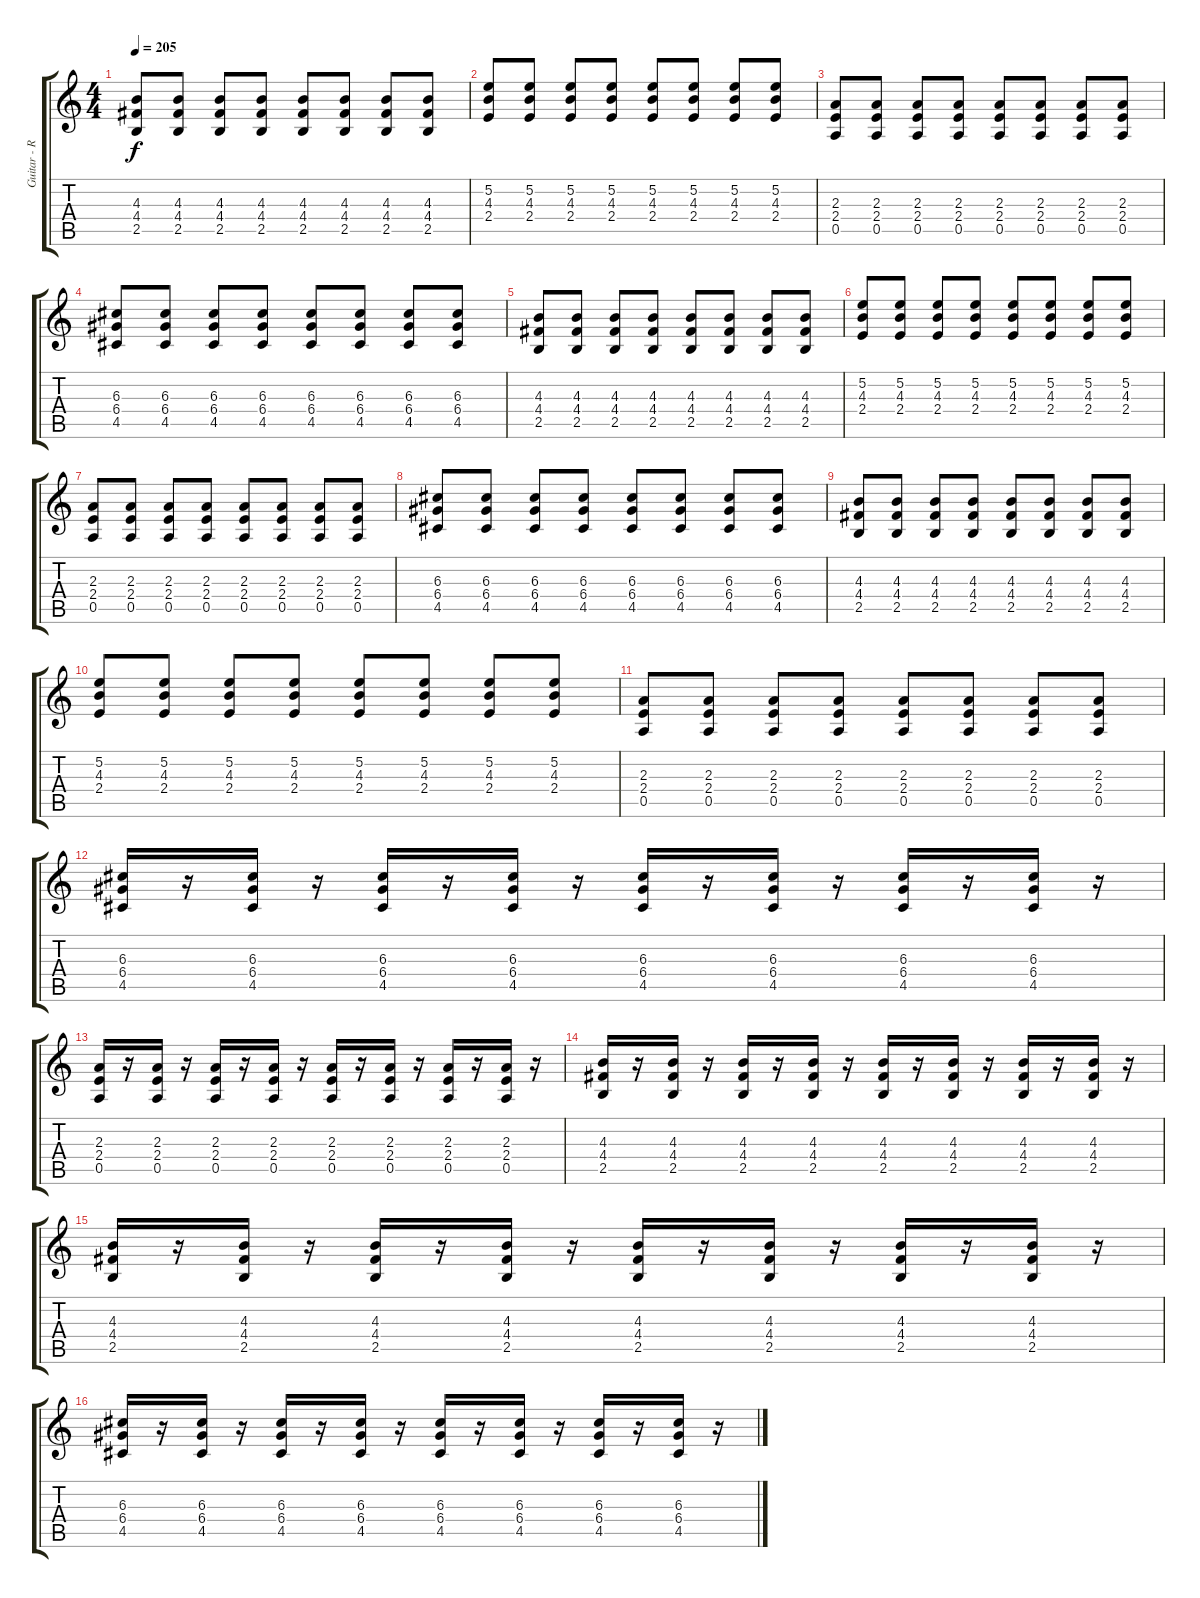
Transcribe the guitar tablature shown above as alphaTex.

\track ("Guitar - Rythem" "Guitar - R") {instrument distortionguitar}
\staff {score tabs}
\tuning (E4 B3 G3 D3 A2 E2) {hide}
\ts (4 4)
\tempo 205
\clef g2
\ks c
(4.3 4.4 2.5).8{dy f} (4.3 4.4 2.5).8 (4.3 4.4 2.5).8 (4.3 4.4 2.5).8 (4.3 4.4 2.5).8 (4.3 4.4 2.5).8 (4.3 4.4 2.5).8 (4.3 4.4 2.5).8 |
(5.2 4.3 2.4).8 (5.2 4.3 2.4).8 (5.2 4.3 2.4).8 (5.2 4.3 2.4).8 (5.2 4.3 2.4).8 (5.2 4.3 2.4).8 (5.2 4.3 2.4).8 (5.2 4.3 2.4).8 |
(2.3 2.4 0.5).8 (2.3 2.4 0.5).8 (2.3 2.4 0.5).8 (2.3 2.4 0.5).8 (2.3 2.4 0.5).8 (2.3 2.4 0.5).8 (2.3 2.4 0.5).8 (2.3 2.4 0.5).8 |
(6.3 6.4 4.5).8 (6.3 6.4 4.5).8 (6.3 6.4 4.5).8 (6.3 6.4 4.5).8 (6.3 6.4 4.5).8 (6.3 6.4 4.5).8 (6.3 6.4 4.5).8 (6.3 6.4 4.5).8 |
(4.3 4.4 2.5).8 (4.3 4.4 2.5).8 (4.3 4.4 2.5).8 (4.3 4.4 2.5).8 (4.3 4.4 2.5).8 (4.3 4.4 2.5).8 (4.3 4.4 2.5).8 (4.3 4.4 2.5).8 |
(5.2 4.3 2.4).8 (5.2 4.3 2.4).8 (5.2 4.3 2.4).8 (5.2 4.3 2.4).8 (5.2 4.3 2.4).8 (5.2 4.3 2.4).8 (5.2 4.3 2.4).8 (5.2 4.3 2.4).8 |
(2.3 2.4 0.5).8 (2.3 2.4 0.5).8 (2.3 2.4 0.5).8 (2.3 2.4 0.5).8 (2.3 2.4 0.5).8 (2.3 2.4 0.5).8 (2.3 2.4 0.5).8 (2.3 2.4 0.5).8 |
(6.3 6.4 4.5).8 (6.3 6.4 4.5).8 (6.3 6.4 4.5).8 (6.3 6.4 4.5).8 (6.3 6.4 4.5).8 (6.3 6.4 4.5).8 (6.3 6.4 4.5).8 (6.3 6.4 4.5).8 |
(4.3 4.4 2.5).8 (4.3 4.4 2.5).8 (4.3 4.4 2.5).8 (4.3 4.4 2.5).8 (4.3 4.4 2.5).8 (4.3 4.4 2.5).8 (4.3 4.4 2.5).8 (4.3 4.4 2.5).8 |
(5.2 4.3 2.4).8 (5.2 4.3 2.4).8 (5.2 4.3 2.4).8 (5.2 4.3 2.4).8 (5.2 4.3 2.4).8 (5.2 4.3 2.4).8 (5.2 4.3 2.4).8 (5.2 4.3 2.4).8 |
(2.3 2.4 0.5).8 (2.3 2.4 0.5).8 (2.3 2.4 0.5).8 (2.3 2.4 0.5).8 (2.3 2.4 0.5).8 (2.3 2.4 0.5).8 (2.3 2.4 0.5).8 (2.3 2.4 0.5).8 |
(6.3 6.4 4.5).16 r.16 (6.3 6.4 4.5).16 r.16 (6.3 6.4 4.5).16 r.16 (6.3 6.4 4.5).16 r.16 (6.3 6.4 4.5).16 r.16 (6.3 6.4 4.5).16 r.16 (6.3 6.4 4.5).16 r.16 (6.3 6.4 4.5).16 r.16 |
(2.3 2.4 0.5).16 r.16 (2.3 2.4 0.5).16 r.16 (2.3 2.4 0.5).16 r.16 (2.3 2.4 0.5).16 r.16 (2.3 2.4 0.5).16 r.16 (2.3 2.4 0.5).16 r.16 (2.3 2.4 0.5).16 r.16 (2.3 2.4 0.5).16 r.16 |
(4.3 4.4 2.5).16 r.16 (4.3 4.4 2.5).16 r.16 (4.3 4.4 2.5).16 r.16 (4.3 4.4 2.5).16 r.16 (4.3 4.4 2.5).16 r.16 (4.3 4.4 2.5).16 r.16 (4.3 4.4 2.5).16 r.16 (4.3 4.4 2.5).16 r.16 |
(4.3 4.4 2.5).16 r.16 (4.3 4.4 2.5).16 r.16 (4.3 4.4 2.5).16 r.16 (4.3 4.4 2.5).16 r.16 (4.3 4.4 2.5).16 r.16 (4.3 4.4 2.5).16 r.16 (4.3 4.4 2.5).16 r.16 (4.3 4.4 2.5).16 r.16 |
(6.3 6.4 4.5).16 r.16 (6.3 6.4 4.5).16 r.16 (6.3 6.4 4.5).16 r.16 (6.3 6.4 4.5).16 r.16 (6.3 6.4 4.5).16 r.16 (6.3 6.4 4.5).16 r.16 (6.3 6.4 4.5).16 r.16 (6.3 6.4 4.5).16 r.16
